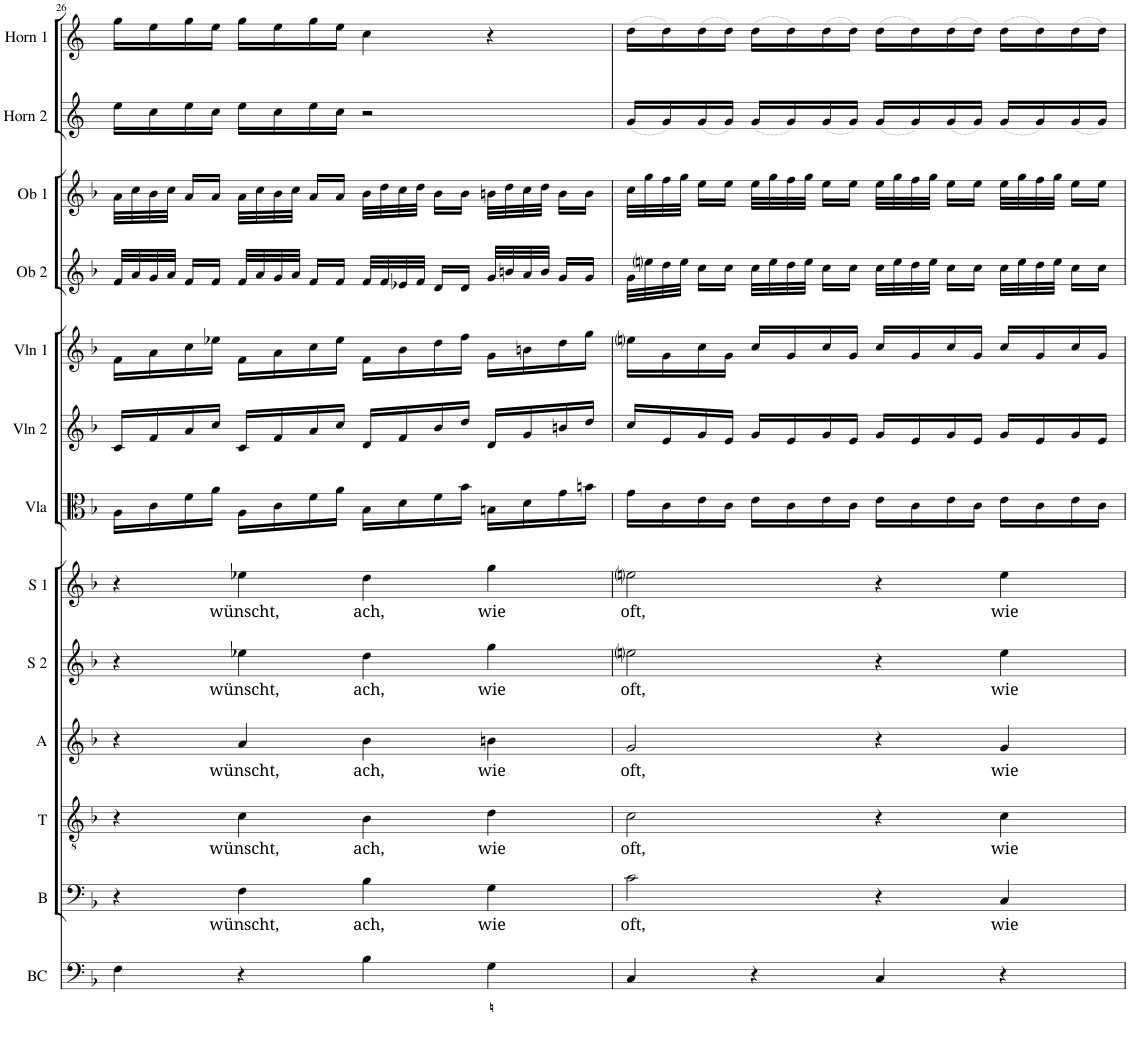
**kern	**kern	**text	**kern	**text	**kern	**text	**kern	**text	**kern	**text	**kern	**kern	**kern	**kern	**kern	**kern	**kern
*part13	*part12	*part12	*part11	*part11	*part10	*part10	*part9	*part9	*part8	*part8	*part7	*part6	*part5	*part4	*part3	*part2	*part1
*staff13	*staff12	*staff12	*staff11	*staff11	*staff10	*staff10	*staff9	*staff9	*staff8	*staff8	*staff7	*staff6	*staff5	*staff4	*staff3	*staff2	*staff1
*I"Basso continuo	*I"Bass	*	*I"Tenor	*	*I"Alt	*	*I"Sopran 2	*	*I"Sopran 1	*	*I"Viola	*I"Violine 2	*I"Violine 1	*I"Oboe 2	*I"Oboe 1	*I"Horn in F 2	*I"Horn in F 1
*I'BC	*I'B	*	*I'T	*	*I'A	*	*I'S 2	*	*I'S 1	*	*I'Vla	*I'Vln 2	*I'Vln 1	*I'Ob 2	*I'Ob 1	*I'Horn 2	*I'Horn 1
!!LO:PB:g=z
*clefF4	*clefF4	*	*clefGv2	*	*clefG2	*	*clefG2	*	*clefG2	*	*clefC3	*clefG2	*clefG2	*clefG2	*clefG2	*clefG2	*clefG2
*Trd7c12	*	*	*	*	*	*	*	*	*	*	*	*	*	*	*	*Trd4c7	*Trd4c7
*k[b-]	*k[b-]	*	*k[b-]	*	*k[b-]	*	*k[b-]	*	*k[b-]	*	*k[b-]	*k[b-]	*k[b-]	*k[b-]	*k[b-]	*k[]	*k[]
*M4/4	*M4/4	*	*M4/4	*	*M4/4	*	*M4/4	*	*M4/4	*	*M4/4	*M4/4	*M4/4	*M4/4	*M4/4	*M4/4	*M4/4
*met(c)	*met(c)	*	*met(c)	*	*met(c)	*	*met(c)	*	*met(c)	*	*met(c)	*met(c)	*met(c)	*met(c)	*met(c)	*met(c)	*met(c)
=26	=26	=26	=26	=26	=26	=26	=26	=26	=26	=26	=26	=26	=26	=26	=26	=26	=26
4F\	4r	.	4r	.	4r	.	4r	.	4r	.	16A\LL	16c/LL	16f\LL	32f/LLL	32a\LLL	16ee\LL	16gg\LL
.	.	.	.	.	.	.	.	.	.	.	.	.	.	32a/	32cc\	.	.
.	.	.	.	.	.	.	.	.	.	.	16c\	16f/	16a\	32g/	32b-\	16cc\	16ee\
.	.	.	.	.	.	.	.	.	.	.	.	.	.	32a/JJJ	32cc\JJJ	.	.
.	.	.	.	.	.	.	.	.	.	.	16f\	16a/	16cc\	16f/LL	16a/LL	16ee\	16gg\
.	.	.	.	.	.	.	.	.	.	.	16a\JJ	16cc/JJ	16ee-X\JJ	16f/JJ	16a/JJ	16cc\JJ	16ee\JJ
!	!	!LO:LY:b	!	!LO:LY:b	!	!LO:LY:b	!	!LO:LY:b	!	!LO:LY:b	!	!	!	!	!	!	!
4r	4F\	wünscht,	4c\	wünscht,	4a/	wünscht,	4ee-X\	wünscht,	4ee-X\	wünscht,	16A\LL	16c/LL	16f\LL	32f/LLL	32a\LLL	16ee\LL	16gg\LL
.	.	.	.	.	.	.	.	.	.	.	.	.	.	32a/	32cc\	.	.
.	.	.	.	.	.	.	.	.	.	.	16c\	16f/	16a\	32g/	32b-\	16cc\	16ee\
.	.	.	.	.	.	.	.	.	.	.	.	.	.	32a/JJJ	32cc\JJJ	.	.
.	.	.	.	.	.	.	.	.	.	.	16f\	16a/	16cc\	16f/LL	16a/LL	16ee\	16gg\
.	.	.	.	.	.	.	.	.	.	.	16a\JJ	16cc/JJ	16ee-\JJ	16f/JJ	16a/JJ	16cc\JJ	16ee\JJ
!	!	!LO:LY:b	!	!LO:LY:b	!	!LO:LY:b	!	!LO:LY:b	!	!LO:LY:b	!	!	!	!	!	!	!
4B-\	4B-\	ach,	4B-\	ach,	4b-\	ach,	4dd\	ach,	4dd\	ach,	16B-\LL	16d/LL	16f\LL	32f/LLL	32b-\LLL	2r	4cc\
.	.	.	.	.	.	.	.	.	.	.	.	.	.	32f/	32dd\	.	.
.	.	.	.	.	.	.	.	.	.	.	16d\	16f/	16b-\	32e-X/	32cc\	.	.
.	.	.	.	.	.	.	.	.	.	.	.	.	.	32f/JJJ	32dd\JJJ	.	.
.	.	.	.	.	.	.	.	.	.	.	16f\	16b-/	16dd\	16d/LL	16b-\LL	.	.
.	.	.	.	.	.	.	.	.	.	.	16b-\JJ	16dd/JJ	16ff\JJ	16d/JJ	16b-\JJ	.	.
!	!	!LO:LY:b	!	!LO:LY:b	!	!LO:LY:b	!	!LO:LY:b	!	!LO:LY:b	!	!	!	!	!	!	!
4G\	4G\	wie	4d\	wie	4bn\	wie	4gg\	wie	4gg\	wie	16Bn\LL	16d/LL	16g\LL	32g/LLL	32bn\LLL	.	4r
.	.	.	.	.	.	.	.	.	.	.	.	.	.	32bn/	32dd\	.	.
.	.	.	.	.	.	.	.	.	.	.	16d\	16g/	16bn\	32a/	32cc\	.	.
.	.	.	.	.	.	.	.	.	.	.	.	.	.	32b/JJJ	32dd\JJJ	.	.
.	.	.	.	.	.	.	.	.	.	.	16g\	16bn/	16dd\	16g/LL	16b\LL	.	.
.	.	.	.	.	.	.	.	.	.	.	16bn\JJ	16dd/JJ	16gg\JJ	16g/JJ	16b\JJ	.	.
=27	=27	=27	=27	=27	=27	=27	=27	=27	=27	=27	=27	=27	=27	=27	=27	=27	=27
!	!	!LO:LY:b	!	!LO:LY:b	!	!LO:LY:b	!	!LO:LY:b	!	!LO:LY:b	!	!	!	!	!	!	!
4C/	2c\	oft,	2c\	oft,	2g/	oft,	2eeni\	oft,	2eeni\	oft,	16g\LL	16cc/LL	16eeni\LL	32g\LLL	32cc\LLL	(<16g/LL	(>16dd\LL
.	.	.	.	.	.	.	.	.	.	.	.	.	.	32eeni\	32gg\	.	.
.	.	.	.	.	.	.	.	.	.	.	16c\	16e/	16g\	32dd\	32ff\	16g/)	16dd\)
.	.	.	.	.	.	.	.	.	.	.	.	.	.	32ee\JJJ	32gg\JJJ	.	.
.	.	.	.	.	.	.	.	.	.	.	16e\	16g/	16cc\	16cc\LL	16ee\LL	(<16g/	(>16dd\
.	.	.	.	.	.	.	.	.	.	.	16c\JJ	16e/JJ	16g\JJ	16cc\JJ	16ee\JJ	16g/JJ)	16dd\JJ)
4r	.	.	.	.	.	.	.	.	.	.	16e\LL	16g/LL	16cc/LL	32cc\LLL	32ee\LLL	(<16g/LL	(>16dd\LL
.	.	.	.	.	.	.	.	.	.	.	.	.	.	32ee\	32gg\	.	.
.	.	.	.	.	.	.	.	.	.	.	16c\	16e/	16g/	32dd\	32ff\	16g/)	16dd\)
.	.	.	.	.	.	.	.	.	.	.	.	.	.	32ee\JJJ	32gg\JJJ	.	.
.	.	.	.	.	.	.	.	.	.	.	16e\	16g/	16cc/	16cc\LL	16ee\LL	(<16g/	(>16dd\
.	.	.	.	.	.	.	.	.	.	.	16c\JJ	16e/JJ	16g/JJ	16cc\JJ	16ee\JJ	16g/JJ)	16dd\JJ)
4C/	4r	.	4r	.	4r	.	4r	.	4r	.	16e\LL	16g/LL	16cc/LL	32cc\LLL	32ee\LLL	(<16g/LL	(>16dd\LL
.	.	.	.	.	.	.	.	.	.	.	.	.	.	32ee\	32gg\	.	.
.	.	.	.	.	.	.	.	.	.	.	16c\	16e/	16g/	32dd\	32ff\	16g/)	16dd\)
.	.	.	.	.	.	.	.	.	.	.	.	.	.	32ee\JJJ	32gg\JJJ	.	.
.	.	.	.	.	.	.	.	.	.	.	16e\	16g/	16cc/	16cc\LL	16ee\LL	(<16g/	(>16dd\
.	.	.	.	.	.	.	.	.	.	.	16c\JJ	16e/JJ	16g/JJ	16cc\JJ	16ee\JJ	16g/JJ)	16dd\JJ)
!	!	!LO:LY:b	!	!LO:LY:b	!	!LO:LY:b	!	!LO:LY:b	!	!LO:LY:b	!	!	!	!	!	!	!
4r	4C/	wie	4c\	wie	4g/	wie	4ee\	wie	4ee\	wie	16e\LL	16g/LL	16cc/LL	32cc\LLL	32ee\LLL	(<16g/LL	(>16dd\LL
.	.	.	.	.	.	.	.	.	.	.	.	.	.	32ee\	32gg\	.	.
.	.	.	.	.	.	.	.	.	.	.	16c\	16e/	16g/	32dd\	32ff\	16g/)	16dd\)
.	.	.	.	.	.	.	.	.	.	.	.	.	.	32ee\JJJ	32gg\JJJ	.	.
.	.	.	.	.	.	.	.	.	.	.	16e\	16g/	16cc/	16cc\LL	16ee\LL	(<16g/	(>16dd\
.	.	.	.	.	.	.	.	.	.	.	16c\JJ	16e/JJ	16g/JJ	16cc\JJ	16ee\JJ	16g/JJ)	16dd\JJ)
=	=	=	=	=	=	=	=	=	=	=	=	=	=	=	=	=	=
*-	*-	*-	*-	*-	*-	*-	*-	*-	*-	*-	*-	*-	*-	*-	*-	*-	*-
